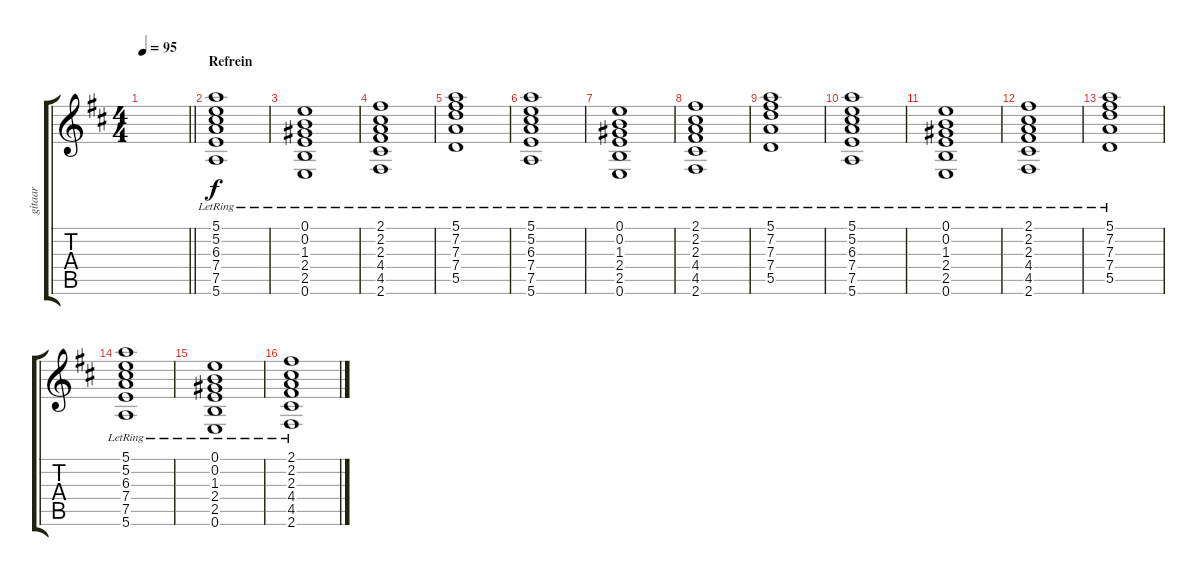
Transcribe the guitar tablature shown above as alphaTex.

\track ("gitaar" "gitaar") {instrument distortionguitar}
\staff {score tabs}
\tuning (E4 B3 G3 D3 A2 E2) {hide}
\ts (4 4)
\tempo 95
\clef g2
\barLineRight lightlight
\ks d
|
\section ("" "Refrein")
(5.1{lr} 5.2{lr} 6.3{lr} 7.4{lr} 7.5{lr} 5.6{lr}).1 |
(0.1{lr} 0.2{lr} 1.3{lr} 2.4{lr} 2.5{lr} 0.6{lr}).1 |
(2.1{lr} 2.2{lr} 2.3{lr} 4.4{lr} 4.5{lr} 2.6{lr}).1 |
(5.1{lr} 7.2{lr} 7.3{lr} 7.4{lr} 5.5{lr}).1 |
(5.1{lr} 5.2{lr} 6.3{lr} 7.4{lr} 7.5{lr} 5.6{lr}).1 |
(0.1{lr} 0.2{lr} 1.3{lr} 2.4{lr} 2.5{lr} 0.6{lr}).1 |
(2.1{lr} 2.2{lr} 2.3{lr} 4.4{lr} 4.5{lr} 2.6{lr}).1 |
(5.1{lr} 7.2{lr} 7.3{lr} 7.4{lr} 5.5{lr}).1 |
(5.1{lr} 5.2{lr} 6.3{lr} 7.4{lr} 7.5{lr} 5.6{lr}).1 |
(0.1{lr} 0.2{lr} 1.3{lr} 2.4{lr} 2.5{lr} 0.6{lr}).1 |
(2.1{lr} 2.2{lr} 2.3{lr} 4.4{lr} 4.5{lr} 2.6{lr}).1 |
(5.1{lr} 7.2{lr} 7.3{lr} 7.4{lr} 5.5{lr}).1 |
(5.1{lr} 5.2{lr} 6.3{lr} 7.4{lr} 7.5{lr} 5.6{lr}).1 |
(0.1{lr} 0.2{lr} 1.3{lr} 2.4{lr} 2.5{lr} 0.6{lr}).1 |
(2.1{lr} 2.2{lr} 2.3{lr} 4.4{lr} 4.5{lr} 2.6{lr}).1
